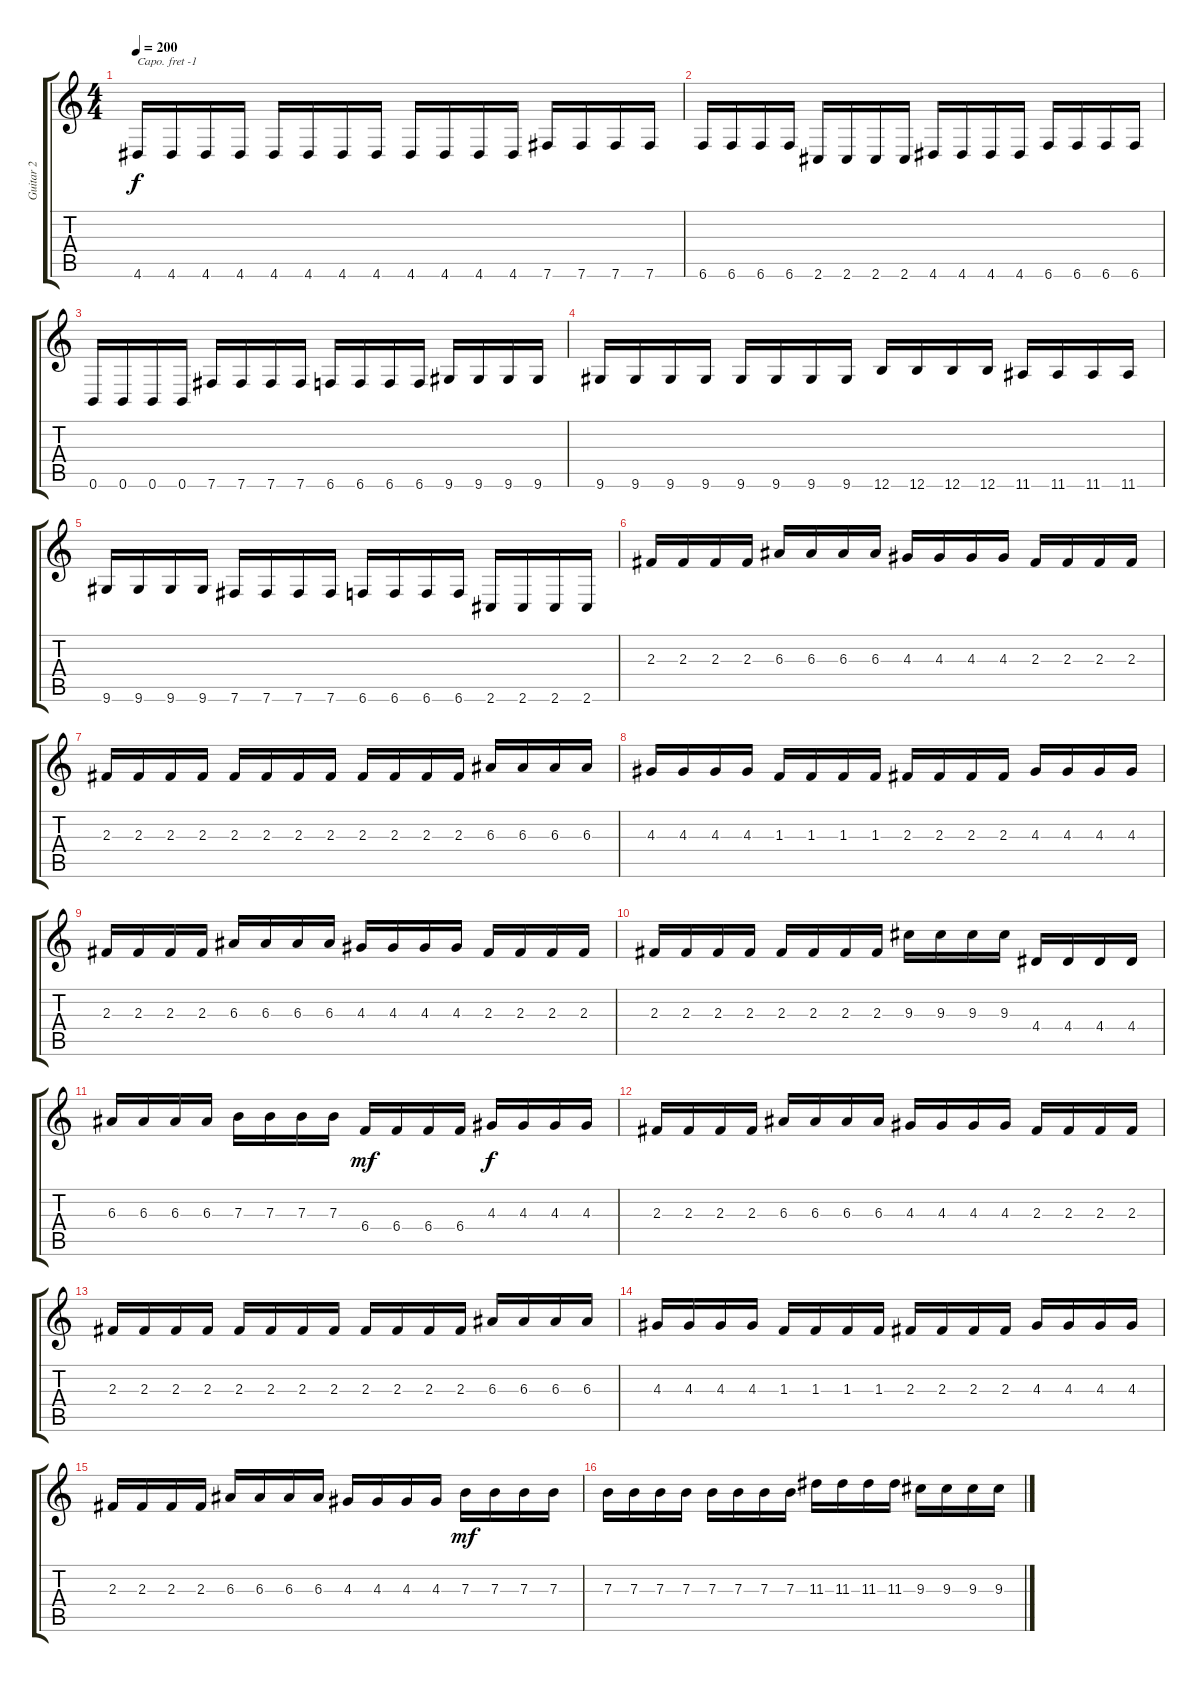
\track ("Guitar 2" "Guitar 2") {instrument distortionguitar}
\staff {score tabs}
\capo -1
\tuning (D4 A3 F3 C3 G2 C2) {hide}
\ts (4 4)
\tempo 200
\clef g2
\ks c
4.6.16{dy f} 4.6.16 4.6.16 4.6.16 4.6.16 4.6.16 4.6.16 4.6.16 4.6.16 4.6.16 4.6.16 4.6.16 7.6.16 7.6.16 7.6.16 7.6.16 |
6.6.16 6.6.16 6.6.16 6.6.16 2.6.16 2.6.16 2.6.16 2.6.16 4.6.16 4.6.16 4.6.16 4.6.16 6.6.16 6.6.16 6.6.16 6.6.16 |
0.6.16 0.6.16 0.6.16 0.6.16 7.6.16 7.6.16 7.6.16 7.6.16 6.6.16 6.6.16 6.6.16 6.6.16 9.6.16 9.6.16 9.6.16 9.6.16 |
9.6.16 9.6.16 9.6.16 9.6.16 9.6.16 9.6.16 9.6.16 9.6.16 12.6.16 12.6.16 12.6.16 12.6.16 11.6.16 11.6.16 11.6.16 11.6.16 |
9.6.16 9.6.16 9.6.16 9.6.16 7.6.16 7.6.16 7.6.16 7.6.16 6.6.16 6.6.16 6.6.16 6.6.16 2.6.16 2.6.16 2.6.16 2.6.16 |
2.3.16 2.3.16 2.3.16 2.3.16 6.3.16 6.3.16 6.3.16 6.3.16 4.3.16 4.3.16 4.3.16 4.3.16 2.3.16 2.3.16 2.3.16 2.3.16 |
2.3.16 2.3.16 2.3.16 2.3.16 2.3.16 2.3.16 2.3.16 2.3.16 2.3.16 2.3.16 2.3.16 2.3.16 6.3.16 6.3.16 6.3.16 6.3.16 |
4.3.16 4.3.16 4.3.16 4.3.16 1.3.16 1.3.16 1.3.16 1.3.16 2.3.16 2.3.16 2.3.16 2.3.16 4.3.16 4.3.16 4.3.16 4.3.16 |
2.3.16 2.3.16 2.3.16 2.3.16 6.3.16 6.3.16 6.3.16 6.3.16 4.3.16 4.3.16 4.3.16 4.3.16 2.3.16 2.3.16 2.3.16 2.3.16 |
2.3.16 2.3.16 2.3.16 2.3.16 2.3.16 2.3.16 2.3.16 2.3.16 9.3.16 9.3.16 9.3.16 9.3.16 4.4.16 4.4.16 4.4.16 4.4.16 |
6.3.16 6.3.16 6.3.16 6.3.16 7.3.16 7.3.16 7.3.16 7.3.16 6.4.16{dy mf} 6.4.16 6.4.16 6.4.16 4.3.16{dy f} 4.3.16 4.3.16 4.3.16 |
2.3.16 2.3.16 2.3.16 2.3.16 6.3.16 6.3.16 6.3.16 6.3.16 4.3.16 4.3.16 4.3.16 4.3.16 2.3.16 2.3.16 2.3.16 2.3.16 |
2.3.16 2.3.16 2.3.16 2.3.16 2.3.16 2.3.16 2.3.16 2.3.16 2.3.16 2.3.16 2.3.16 2.3.16 6.3.16 6.3.16 6.3.16 6.3.16 |
4.3.16 4.3.16 4.3.16 4.3.16 1.3.16 1.3.16 1.3.16 1.3.16 2.3.16 2.3.16 2.3.16 2.3.16 4.3.16 4.3.16 4.3.16 4.3.16 |
2.3.16 2.3.16 2.3.16 2.3.16 6.3.16 6.3.16 6.3.16 6.3.16 4.3.16 4.3.16 4.3.16 4.3.16 7.3.16{dy mf} 7.3.16 7.3.16 7.3.16 |
7.3.16 7.3.16 7.3.16 7.3.16 7.3.16 7.3.16 7.3.16 7.3.16 11.3.16 11.3.16 11.3.16 11.3.16 9.3.16 9.3.16 9.3.16 9.3.16
